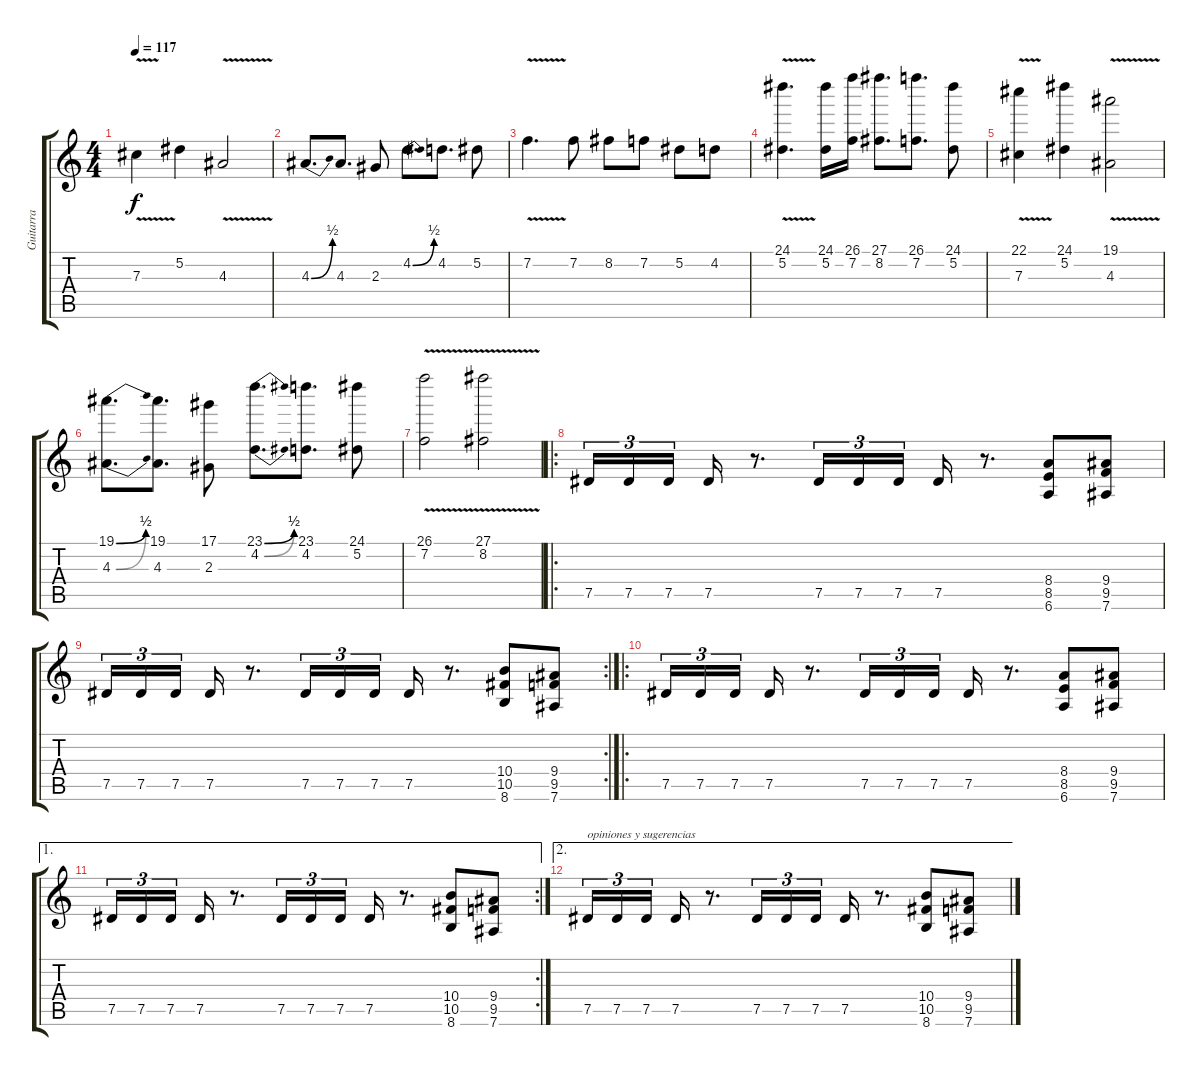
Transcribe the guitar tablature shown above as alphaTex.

\track ("Guitarra" "Guitarra") {instrument overdrivenguitar}
\staff {score tabs}
\tuning (Eb4 Bb3 Gb3 Db3 Ab2 Eb2) {hide}
\ts (4 4)
\tempo 117
\clef g2
\ks c
7.3{v}.4{dy f} 5.2.4 4.3{v}.2 |
4.3{be (bend 0 0 60 2)}.8{d} 4.3.8{d} 2.3.8 4.2{be (bend 0 0 60 2)}.8{d} 4.2.8{d} 5.2.8 |
7.2{v}.4{d} 7.2.8 8.2.8 7.2.8 5.2.8 4.2.8 |
(24.1 5.2{v}).4{d} (24.1 5.2).16 (26.1 7.2).16 (27.1 8.2).8{d} (26.1 7.2).8{d} (24.1 5.2).8 |
(22.1 7.3{v}).4 (24.1 5.2).4 (19.1 4.3{v}).2 |
(19.1{be (bend 0 0 60 2)} 4.3{be (bend 0 0 60 2)}).8{d} (19.1 4.3).8{d} (17.1 2.3).8 (23.1{be (bend 0 0 60 2)} 4.2{be (bend 0 0 60 2)}).8{d} (23.1 4.2).8{d} (24.1 5.2).8 |
(26.1 7.2{v}).2 (27.1 8.2{v}).2 |
\ro
7.5.16{tu (3 2)} 7.5.16{tu (3 2)} 7.5.16{tu (3 2) beam splitsecondary} 7.5.16 r.8{d} 7.5.16{tu (3 2)} 7.5.16{tu (3 2)} 7.5.16{tu (3 2)} 7.5.16 r.8{d} (8.4 8.5 6.6).8 (9.4 9.5 7.6).8 |
\rc 2
7.5.16{tu (3 2)} 7.5.16{tu (3 2)} 7.5.16{tu (3 2) beam splitsecondary} 7.5.16 r.8{d} 7.5.16{tu (3 2)} 7.5.16{tu (3 2)} 7.5.16{tu (3 2)} 7.5.16 r.8{d} (10.4 10.5 8.6).8 (9.4 9.5 7.6).8 |
\ro
7.5.16{tu (3 2)} 7.5.16{tu (3 2)} 7.5.16{tu (3 2) beam splitsecondary} 7.5.16 r.8{d} 7.5.16{tu (3 2)} 7.5.16{tu (3 2)} 7.5.16{tu (3 2)} 7.5.16 r.8{d} (8.4 8.5 6.6).8 (9.4 9.5 7.6).8 |
\ae 1
\rc 2
7.5.16{tu (3 2)} 7.5.16{tu (3 2)} 7.5.16{tu (3 2) beam splitsecondary} 7.5.16 r.8{d} 7.5.16{tu (3 2)} 7.5.16{tu (3 2)} 7.5.16{tu (3 2)} 7.5.16 r.8{d} (10.4 10.5 8.6).8 (9.4 9.5 7.6).8 |
\ae 2
7.5.16{tu (3 2) txt "opiniones y sugerencias"} 7.5.16{tu (3 2)} 7.5.16{tu (3 2) beam splitsecondary} 7.5.16 r.8{d} 7.5.16{tu (3 2)} 7.5.16{tu (3 2)} 7.5.16{tu (3 2)} 7.5.16 r.8{d} (10.4 10.5 8.6).8 (9.4 9.5 7.6).8
